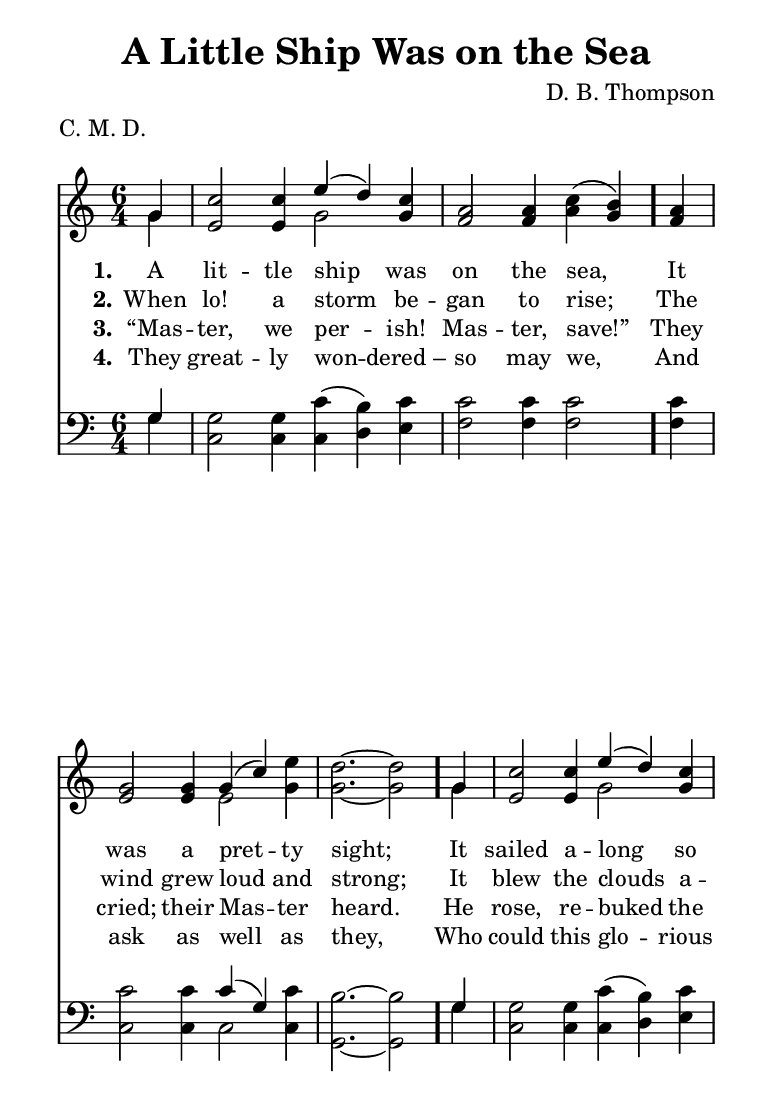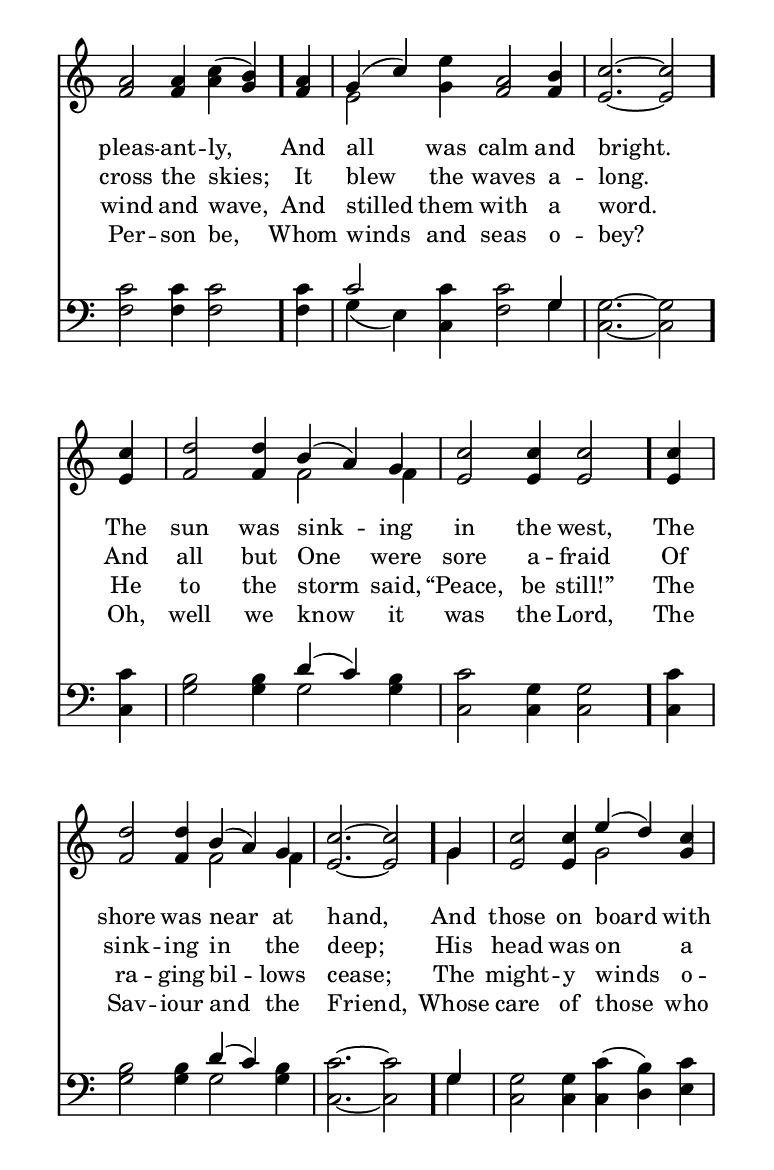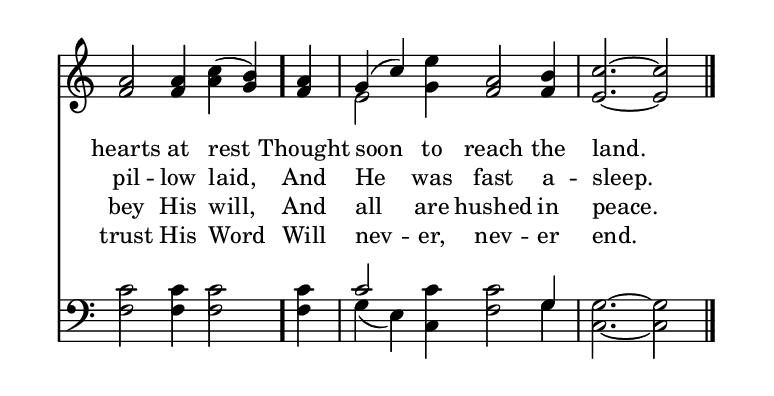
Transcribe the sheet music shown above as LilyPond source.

\include "common/global.ily"
\paper {
  \include "common/paper.ily"
}

\header{
  %children
  hymnnumber = "293"
  title = "A Little Ship Was on the Sea"
  tunename = "Alida"
  meter = "C. M. D."
  poet = ""
  composer = "D. B. Thompson"
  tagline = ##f
}

global = {
  \include "common/overrides.ily"
  \override Staff.TimeSignature.style = #'numbered
  \time 6/4
  \override Score.MetronomeMark.transparent = ##t % hide all fermata changes too
  \tempo 4=140
  \key c \major
  \partial 4
  \autoBeamOff
}

notesSoprano = {
\global
\relative c'' {

  g4 | c2 c4 e( d) c | a2 a4 c( b)
  a4 | g2 g4 g( c) e | d2. ~ d2 \eogbreak
  g,4 | c2 c4 e( d) c | a2 a4 c( b)
  a4 | g( c) e a,2 b4 | c2. ~ c2 \eogbreak

  c4 | d2 d4 b( a) g | c2 c4 c2
  c4 | d2 d4 b( a) g | c2. ~ c2 \eogbreak
  g4 | c2 c4 e( d) c | a2 a4 c( b)
  a4 | g( c) e a,2 b4 | c2. ~ c2

  \bar "|."

}
}

notesAlto = {
\global
\relative e' {

  g4 | e2 e4 g2 g4 | f2 f4 a( g)
  f4 | e2 e4 e2 g4 | g2. ~ g2
  g4 | e2 e4 g2 g4 | f2 f4 a( g)
  f4 | e2 g4 f2 f4 | e2. ~ e2

  e4 | f2 f4 f2 f4 | e2 e4 e2
  e4 | f2 f4 f2 f4 | e2. ~ e2
  g4 | e2 e4 g2 g4 | f2 f4 a( g)
  f4 | e2 g4 f2 f4 | e2. ~ e2

}
}

notesTenor = {
\global
\relative a {

  g4 | g2 g4 c( b) c | c2 c4 c2
  c4 | c2 c4 c( g) c | b2. ~ b2
  g4 | g2 g4 c( b) c | c2 c4 c2
  c4 | c2 c4 c2 g4 | g2. ~ g2

  c4 | b2 b4 d( c) b | c2 g4 g2
  c4 | b2 b4 d( c) b | c2. ~ c2
  g4 | g2 g4 c( b) c | c2 c4 c2
  c4 | c2 c4 c2 g4 | g2. ~ g2

}
}

notesBass = {
\global
\relative f {

  g4 | c,2 c4 c( d) e | f2 f4 f2
  f4 | c2 c4 c2 c4 | g2. ~ g2
  g'4 | c,2 c4 c( d) e | f2 f4 f2
  f4 | g( e) c f2 g4 | c,2. ~ c2

  c4 | g'2 g4 g2 g4 | c,2 c4 c2
  c4 | g'2 g4 g2 g4 | c,2. ~ c2
  g'4 | c,2 c4 c( d) e | f2 f4 f2
  f4 | g( e) c f2 g4 | c,2. ~ c2

}
}

wordsA = \lyricmode {
\set stanza = "1."

A lit -- tle ship was on the sea, \bar "."
It was a pret -- ty sight; \bar "."
It sailed a -- long so pleas -- ant -- ly, \bar "."
And all was calm and bright. \bar "."
The sun was sink -- ing in the west, \bar "."
The shore was near at hand, \bar "."
And those on board with hearts at rest \bar "."
Thought soon to reach the land. \bar "."

}

wordsB = \lyricmode {
\set stanza = "2."

When lo! a storm be -- gan to rise;
The wind grew loud and strong;
It blew the clouds a -- cross the skies;
It blew the waves a -- long.
And all but One were sore a -- fraid
Of sink -- ing in the deep;
His head was on a pil -- low laid,
And He was fast a -- sleep.

}

wordsC = \lyricmode {
\set stanza = "3."

“Mas -- ter, we per -- ish! Mas -- ter, save!”
They cried; their Mas -- ter heard.
He rose, re -- buked the wind and wave,
And stilled them with a word.
He to the storm said, “Peace, be still!”
The ra -- ging bil -- lows cease;
The might -- y winds o -- bey His will,
And all are hushed in peace.

}

wordsD = \lyricmode {
\set stanza = "4."

They great -- ly won -- dered_– so may we,
And ask as well as they,
Who could this glo -- rious Per -- son be,
Whom winds and seas o -- bey?
Oh, well we know it was the Lord,
The Sav -- iour and the Friend,
Whose care of those who trust His Word
Will nev -- er, nev -- er end.

}

\score {
  \context ChoirStaff <<
    \context Staff = upper <<
      \set Staff.autoBeaming = ##f
      \set ChoirStaff.systemStartDelimiter = #'SystemStartBar
      \set ChoirStaff.printPartCombineTexts = ##f
      \partcombine #'(2 . 9) \notesSoprano \notesAlto
      \context NullVoice = sopranos { \voiceOne << \notesSoprano >> }
      \context Lyrics = one   \lyricsto sopranos \wordsA
      \context Lyrics = two   \lyricsto sopranos \wordsB
      \context Lyrics = three \lyricsto sopranos \wordsC
      \context Lyrics = four  \lyricsto sopranos \wordsD
    >>
    \context Staff = men <<
      \set Staff.autoBeaming = ##f
      \clef bass
      \set ChoirStaff.printPartCombineTexts = ##f
      \partcombine #'(2 . 9) \notesTenor \notesBass
    >>
  >>
  \layout {
    \include "common/layout.ily"
  }
  \midi{
    \include "common/midi.ily"
  }
}

\version "2.19.49"  % necessary for upgrading to future LilyPond versions.

% vi:set et ts=2 sw=2 ai nocindent syntax=lilypond:
